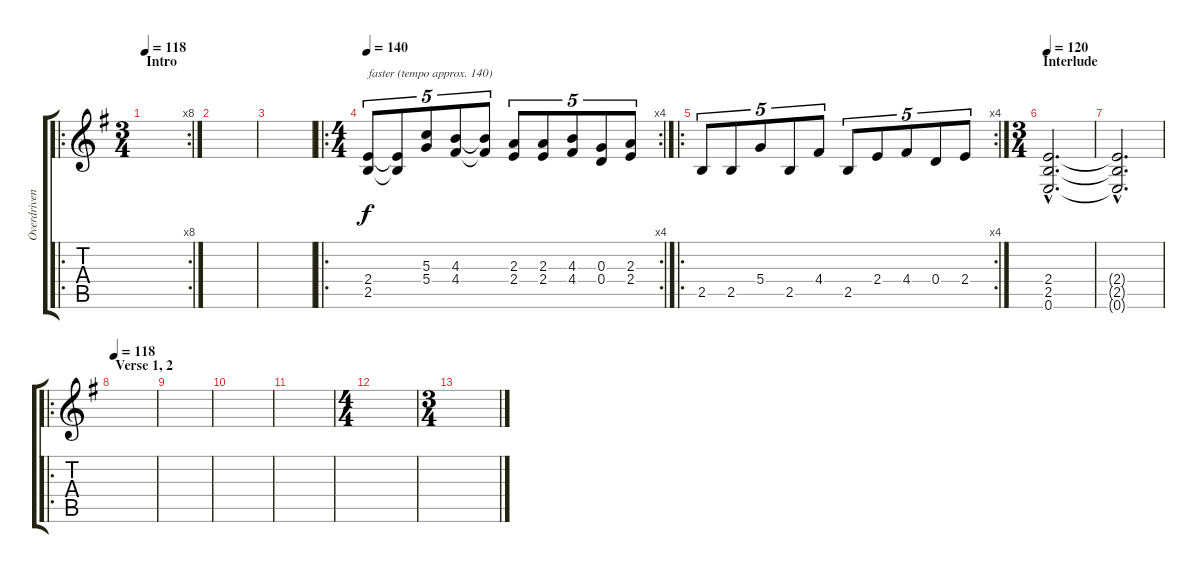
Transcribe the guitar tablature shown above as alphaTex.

\track ("Overdriven Guitar" "Overdriven") {instrument distortionguitar}
\staff {score tabs}
\tuning (E4 B3 G3 D3 A2 E2) {hide}
\ro
\rc 8
\ts (3 4)
\section ("" "Intro")
\tempo 118
\clef g2
\ks eminor
|
|
|
\ro
\rc 4
\ts (4 4)
\tempo 140
(2.4 2.5).8{tu (5 4) txt "faster (tempo approx. 140)" instrument distortionguitar} (2.4{t} 2.5{t}).8{tu (5 4)} (5.3 5.4).8{tu (5 4)} (4.3 4.4).8{tu (5 4)} (4.3{t} 4.4{t}).8{tu (5 4)} (2.3 2.4).8{tu (5 4)} (2.3 2.4).8{tu (5 4)} (4.3 4.4).8{tu (5 4)} (0.3 0.4).8{tu (5 4)} (2.3 2.4).8{tu (5 4)} |
\ro
\rc 4
2.5.8{tu (5 4)} 2.5.8{tu (5 4)} 5.4.8{tu (5 4)} 2.5.8{tu (5 4)} 4.4.8{tu (5 4)} 2.5.8{tu (5 4)} 2.4.8{tu (5 4)} 4.4.8{tu (5 4)} 0.4.8{tu (5 4)} 2.4.8{tu (5 4)} |
\ts (3 4)
\section ("" "Interlude")
\tempo 120
(2.4{hac} 2.5{hac} 0.6{hac}).2{d} |
(2.4{hac t} 2.5{hac t} 0.6{hac t}).2{d volume 0} |
\ro
\section ("" "Verse 1, 2")
\tempo 118
|
|
|
|
\ts (4 4)
|
\ts (3 4)
